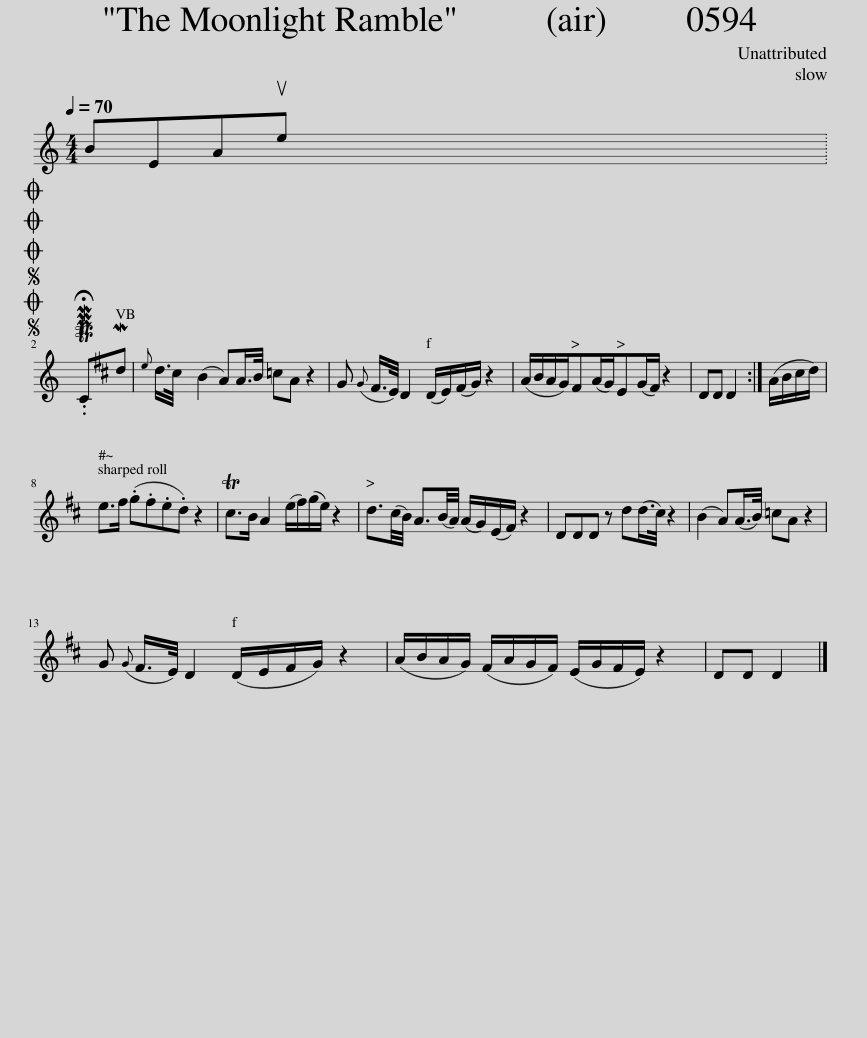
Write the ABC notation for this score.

X:1
L:1/8
Q:1/4=70
M:4/4
I:linebreak $
K:C
V:1 treble
V:1
 BEAue x2002 |$SOSOOO .!fermata!PMTCMd{e} d/>^c/ | (B2 A)A/>B/ =cA z2 | G({G} ^F/>E/) D2 (D/E/)(F/G/) z2 | (A/B/A/G/)^F(A/G/)E(G/F/) z2 | %5
 DD D2 :| (A/B/^c/d/) |$ e>^f (.g.f.e.d) z2 | T^c>B A2 (e/^f/)(g/e/) z2 | d3/2(^c/4B/4) A3/2(B/4A/4) (A/G/)(E/^F/) z2 | %10
 DDD z d(d/>^c/) z2 | (B2 A)(A/>B/) =cA z2 |$ G({G} ^F/>E/) D2 (D/E/F/G/) z2 | (A/B/A/G/) (^F/A/G/F/) (E/G/F/E/) z2 | DD D2 |] %15
